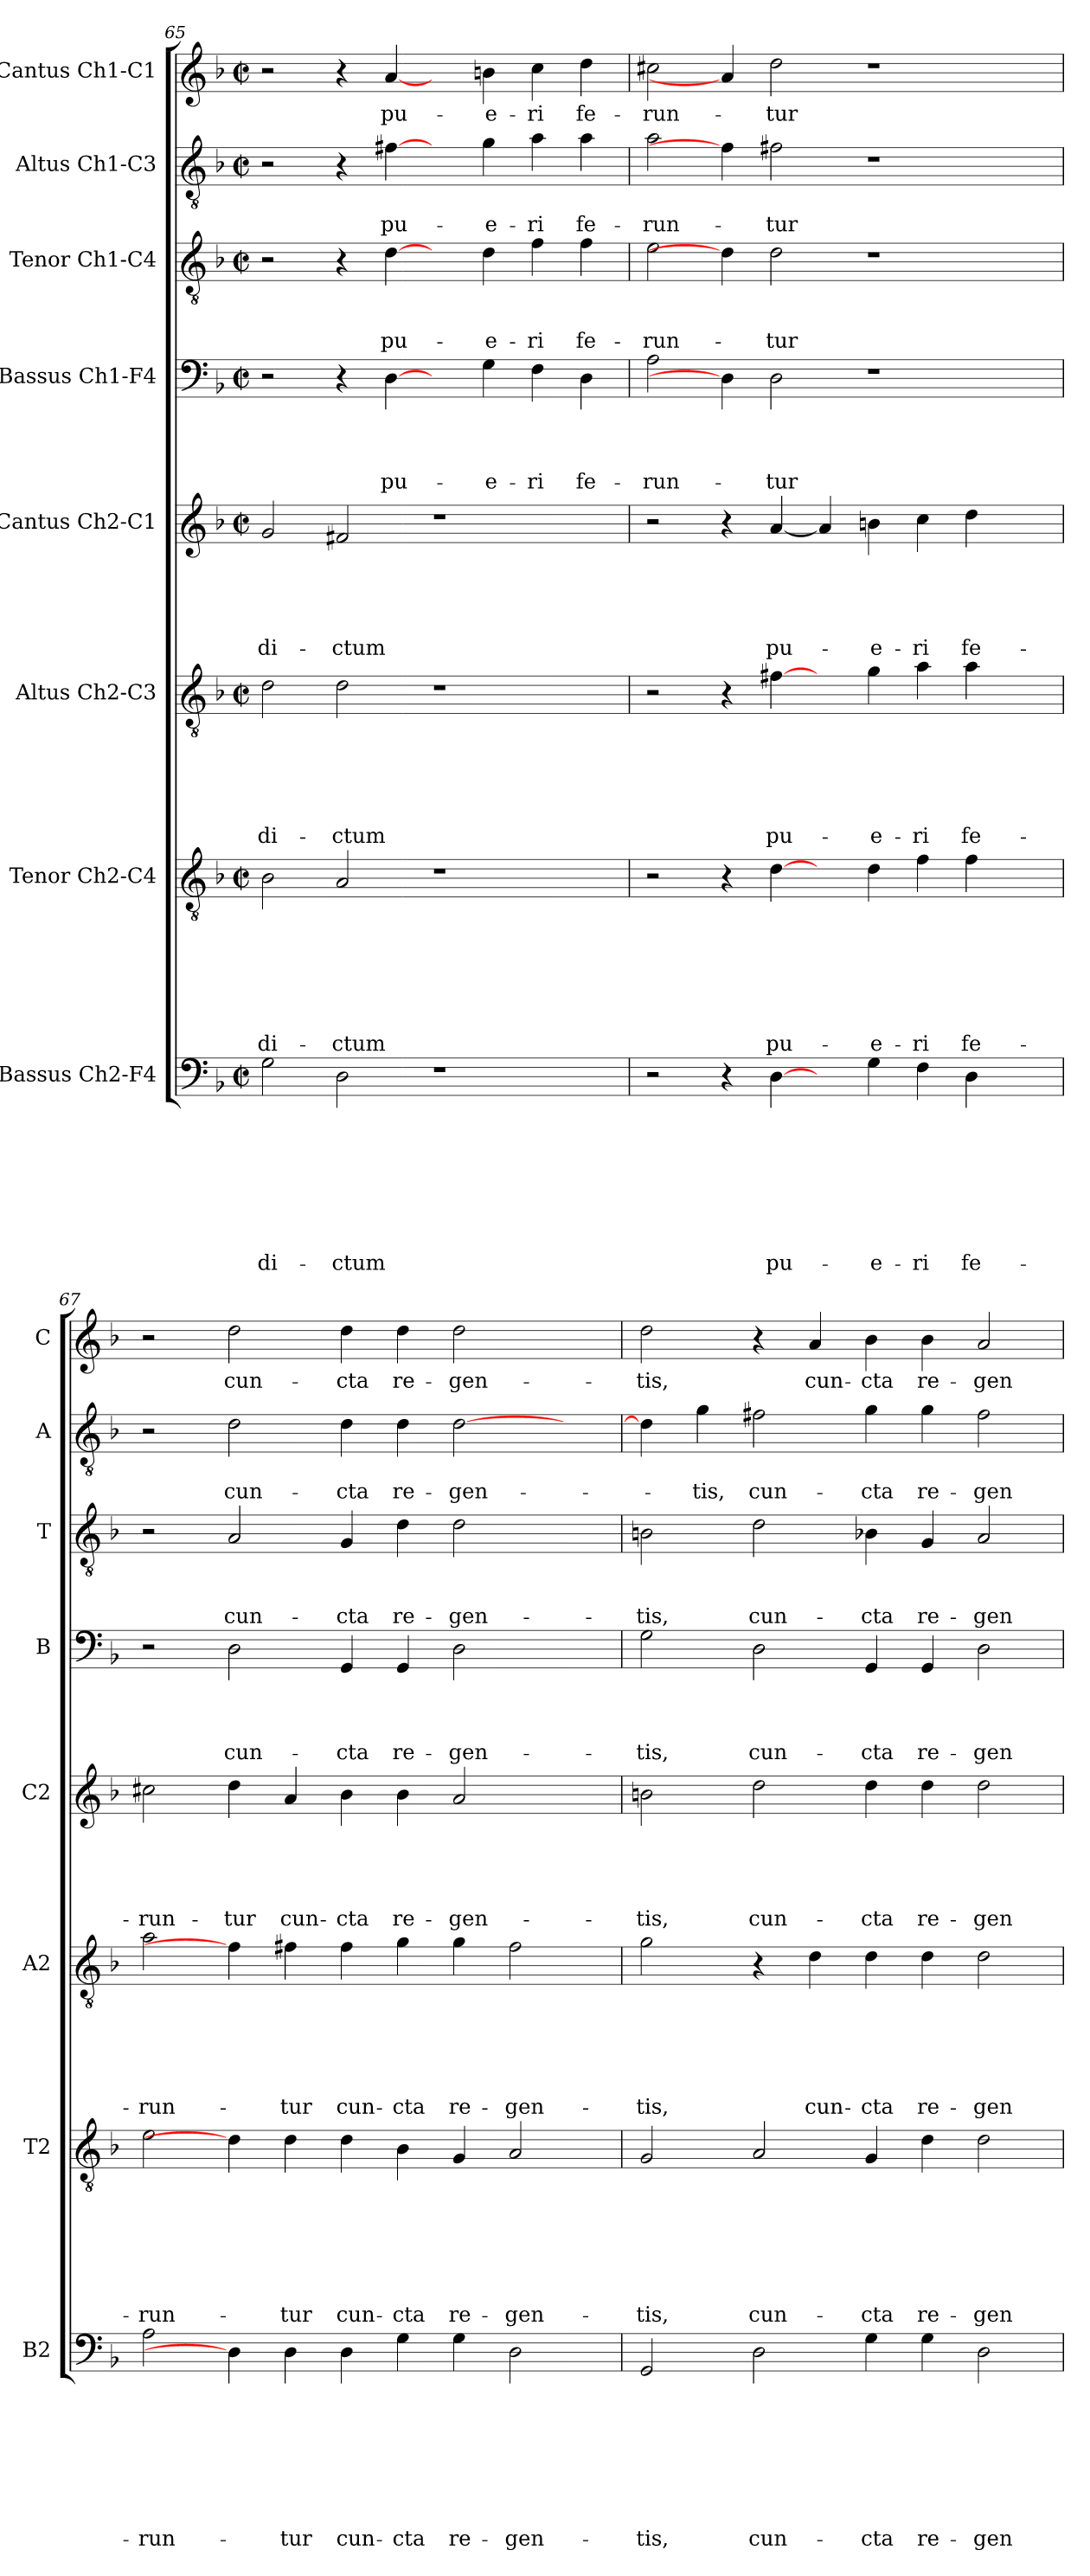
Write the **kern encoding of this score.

**kern	**text	**text	**text	**text	**text	**text	**text	**text	**kern	**text	**text	**text	**text	**text	**text	**text	**kern	**text	**text	**text	**text	**text	**text	**kern	**text	**text	**text	**text	**text	**kern	**text	**text	**text	**text	**kern	**text	**text	**text	**kern	**text	**text	**kern	**text
*part8	*part8	*part8	*part8	*part8	*part8	*part8	*part8	*part8	*part7	*part7	*part7	*part7	*part7	*part7	*part7	*part7	*part6	*part6	*part6	*part6	*part6	*part6	*part6	*part5	*part5	*part5	*part5	*part5	*part5	*part4	*part4	*part4	*part4	*part4	*part3	*part3	*part3	*part3	*part2	*part2	*part2	*part1	*part1
*staff8	*staff8	*staff8	*staff8	*staff8	*staff8	*staff8	*staff8	*staff8	*staff7	*staff7	*staff7	*staff7	*staff7	*staff7	*staff7	*staff7	*staff6	*staff6	*staff6	*staff6	*staff6	*staff6	*staff6	*staff5	*staff5	*staff5	*staff5	*staff5	*staff5	*staff4	*staff4	*staff4	*staff4	*staff4	*staff3	*staff3	*staff3	*staff3	*staff2	*staff2	*staff2	*staff1	*staff1
*I"Bassus Ch2-F4	*	*	*	*	*	*	*	*	*I"Tenor Ch2-C4	*	*	*	*	*	*	*	*I"Altus Ch2-C3	*	*	*	*	*	*	*I"Cantus Ch2-C1	*	*	*	*	*	*I"Bassus Ch1-F4	*	*	*	*	*I"Tenor Ch1-C4	*	*	*	*I"Altus Ch1-C3	*	*	*I"Cantus Ch1-C1	*
*I'B2	*	*	*	*	*	*	*	*	*I'T2	*	*	*	*	*	*	*	*I'A2	*	*	*	*	*	*	*I'C2	*	*	*	*	*	*I'B	*	*	*	*	*I'T	*	*	*	*I'A	*	*	*I'C	*
*clefF4	*	*	*	*	*	*	*	*	*clefGv2	*	*	*	*	*	*	*	*clefGv2	*	*	*	*	*	*	*clefG2	*	*	*	*	*	*clefF4	*	*	*	*	*clefGv2	*	*	*	*clefGv2	*	*	*clefG2	*
*k[b-]	*	*	*	*	*	*	*	*	*k[b-]	*	*	*	*	*	*	*	*k[b-]	*	*	*	*	*	*	*k[b-]	*	*	*	*	*	*k[b-]	*	*	*	*	*k[b-]	*	*	*	*k[b-]	*	*	*k[b-]	*
*F:	*	*	*	*	*	*	*	*	*F:	*	*	*	*	*	*	*	*F:	*	*	*	*	*	*	*F:	*	*	*	*	*	*F:	*	*	*	*	*F:	*	*	*	*F:	*	*	*F:	*
*M2/2	*	*	*	*	*	*	*	*	*M2/2	*	*	*	*	*	*	*	*M2/2	*	*	*	*	*	*	*M2/2	*	*	*	*	*	*M2/2	*	*	*	*	*M2/2	*	*	*	*M2/2	*	*	*M2/2	*
*met(c|)	*	*	*	*	*	*	*	*	*met(c|)	*	*	*	*	*	*	*	*met(c|)	*	*	*	*	*	*	*met(c|)	*	*	*	*	*	*met(c|)	*	*	*	*	*met(c|)	*	*	*	*met(c|)	*	*	*met(c|)	*
=65	=65	=65	=65	=65	=65	=65	=65	=65	=65	=65	=65	=65	=65	=65	=65	=65	=65	=65	=65	=65	=65	=65	=65	=65	=65	=65	=65	=65	=65	=65	=65	=65	=65	=65	=65	=65	=65	=65	=65	=65	=65	=65	=65
!	!	!	!	!	!	!	!	!LO:LY:b	!	!	!	!	!	!	!	!LO:LY:b	!	!	!	!	!	!	!LO:LY:b	!	!	!	!	!	!LO:LY:b	!	!	!	!	!	!	!	!	!	!	!	!	!	!
2G\	.	.	.	.	.	.	.	-di-	2B-\	.	.	.	.	.	.	-di-	2d\	.	.	.	.	.	-di-	2g/	.	.	.	.	-di-	2r	.	.	.	.	2r	.	.	.	2r	.	.	2r	.
!	!	!	!	!	!	!	!	!LO:LY:b	!	!	!	!	!	!	!	!LO:LY:b	!	!	!	!	!	!	!LO:LY:b	!	!	!	!	!	!LO:LY:b	!	!	!	!	!	!	!	!	!	!	!	!	!	!
2D\	.	.	.	.	.	.	.	-ctum	2A/	.	.	.	.	.	.	-ctum	2d\	.	.	.	.	.	-ctum	2f#X/	.	.	.	.	-ctum	4r	.	.	.	.	4r	.	.	.	4r	.	.	4r	.
!	!	!	!	!	!	!	!	!	!	!	!	!	!	!	!	!	!	!	!	!	!	!	!	!	!	!	!	!	!	!	!	!	!	!LO:LY:b	!	!	!	!LO:LY:b	!	!	!LO:LY:b	!	!LO:LY:b
.	.	.	.	.	.	.	.	.	.	.	.	.	.	.	.	.	.	.	.	.	.	.	.	.	.	.	.	.	.	[4D\	.	.	.	pu-	[4d\	.	.	pu-	[4f#X\	.	pu-	[4a/	pu-
1r	.	.	.	.	.	.	.	.	1r	.	.	.	.	.	.	.	1r	.	.	.	.	.	.	1r	.	.	.	.	.	4ryy	.	.	.	.	4ryy	.	.	.	4ryy	.	.	4ryy	.
!	!	!	!	!	!	!	!	!	!	!	!	!	!	!	!	!	!	!	!	!	!	!	!	!	!	!	!	!	!	!	!	!	!	!LO:LY:b	!	!	!	!LO:LY:b	!	!	!LO:LY:b	!	!LO:LY:b
.	.	.	.	.	.	.	.	.	.	.	.	.	.	.	.	.	.	.	.	.	.	.	.	.	.	.	.	.	.	4G\	.	.	.	-e-	4d\	.	.	-e-	4g\	.	-e-	4bn\	-e-
!	!	!	!	!	!	!	!	!	!	!	!	!	!	!	!	!	!	!	!	!	!	!	!	!	!	!	!	!	!	!	!	!	!	!LO:LY:b	!	!	!	!LO:LY:b	!	!	!LO:LY:b	!	!LO:LY:b
.	.	.	.	.	.	.	.	.	.	.	.	.	.	.	.	.	.	.	.	.	.	.	.	.	.	.	.	.	.	4F\	.	.	.	-ri	4f\	.	.	-ri	4a\	.	-ri	4cc\	-ri
!	!	!	!	!	!	!	!	!	!	!	!	!	!	!	!	!	!	!	!	!	!	!	!	!	!	!	!	!	!	!	!	!	!	!LO:LY:b	!	!	!	!LO:LY:b	!	!	!LO:LY:b	!	!LO:LY:b
.	.	.	.	.	.	.	.	.	.	.	.	.	.	.	.	.	.	.	.	.	.	.	.	.	.	.	.	.	.	4D\	.	.	.	fe-	4f\	.	.	fe-	4a\	.	fe-	4dd\	fe-
!!LO:PB:g=z
=66	=66	=66	=66	=66	=66	=66	=66	=66	=66	=66	=66	=66	=66	=66	=66	=66	=66	=66	=66	=66	=66	=66	=66	=66	=66	=66	=66	=66	=66	=66	=66	=66	=66	=66	=66	=66	=66	=66	=66	=66	=66	=66	=66
!	!	!	!	!	!	!	!	!	!	!	!	!	!	!	!	!	!	!	!	!	!	!	!	!	!	!	!	!	!	!	!	!	!	!LO:LY:b	!	!	!	!LO:LY:b	!	!	!LO:LY:b	!	!LO:LY:b
2r	.	.	.	.	.	.	.	.	2r	.	.	.	.	.	.	.	2r	.	.	.	.	.	.	2r	.	.	.	.	.	2A\	.	.	.	-run-	2e\	.	.	-run-	2a\	.	-run-	2cc#X\	-run-
4r	.	.	.	.	.	.	.	.	4r	.	.	.	.	.	.	.	4r	.	.	.	.	.	.	4r	.	.	.	.	.	4D\]	.	.	.	.	4d\]	.	.	.	4f#\]	.	.	4a/]	.
!	!	!	!	!	!	!	!	!LO:LY:b	!	!	!	!	!	!	!	!LO:LY:b	!	!	!	!	!	!	!LO:LY:b	!	!	!	!	!	!LO:LY:b	!	!	!	!	!LO:LY:b	!	!	!	!LO:LY:b	!	!	!LO:LY:b	!	!LO:LY:b
[4D\	.	.	.	.	.	.	.	pu-	[4d\	.	.	.	.	.	.	pu-	[4f#X\	.	.	.	.	.	pu-	[4a/	.	.	.	.	pu-	2D\	.	.	.	-tur	2d\	.	.	-tur	2f#X\	.	-tur	2dd\	-tur
4ryy	.	.	.	.	.	.	.	.	4ryy	.	.	.	.	.	.	.	4ryy	.	.	.	.	.	.	4a/]	.	.	.	.	.	.	.	.	.	.	.	.	.	.	.	.	.	.	.
!	!	!	!	!	!	!	!	!LO:LY:b	!	!	!	!	!	!	!	!LO:LY:b	!	!	!	!	!	!	!LO:LY:b	!	!	!	!	!	!LO:LY:b	!	!	!	!	!	!	!	!	!	!	!	!	!	!
4G\	.	.	.	.	.	.	.	-e-	4d\	.	.	.	.	.	.	-e-	4g\	.	.	.	.	.	-e-	4bn\	.	.	.	.	-e-	1r	.	.	.	.	1r	.	.	.	1r	.	.	1r	.
!	!	!	!	!	!	!	!	!LO:LY:b	!	!	!	!	!	!	!	!LO:LY:b	!	!	!	!	!	!	!LO:LY:b	!	!	!	!	!	!LO:LY:b	!	!	!	!	!	!	!	!	!	!	!	!	!	!
4F\	.	.	.	.	.	.	.	-ri	4f\	.	.	.	.	.	.	-ri	4a\	.	.	.	.	.	-ri	4cc\	.	.	.	.	-ri	.	.	.	.	.	.	.	.	.	.	.	.	.	.
!	!	!	!	!	!	!	!	!LO:LY:b	!	!	!	!	!	!	!	!LO:LY:b	!	!	!	!	!	!	!LO:LY:b	!	!	!	!	!	!LO:LY:b	!	!	!	!	!	!	!	!	!	!	!	!	!	!
4D\	.	.	.	.	.	.	.	fe-	4f\	.	.	.	.	.	.	fe-	4a\	.	.	.	.	.	fe-	4dd\	.	.	.	.	fe-	.	.	.	.	.	.	.	.	.	.	.	.	.	.
4ryy	.	.	.	.	.	.	.	.	4ryy	.	.	.	.	.	.	.	4ryy	.	.	.	.	.	.	4ryy	.	.	.	.	.	.	.	.	.	.	.	.	.	.	.	.	.	.	.
=67	=67	=67	=67	=67	=67	=67	=67	=67	=67	=67	=67	=67	=67	=67	=67	=67	=67	=67	=67	=67	=67	=67	=67	=67	=67	=67	=67	=67	=67	=67	=67	=67	=67	=67	=67	=67	=67	=67	=67	=67	=67	=67	=67
!	!	!	!	!	!	!	!	!LO:LY:b	!	!	!	!	!	!	!	!LO:LY:b	!	!	!	!	!	!	!LO:LY:b	!	!	!	!	!	!LO:LY:b	!	!	!	!	!	!	!	!	!	!	!	!	!	!
2A\	.	.	.	.	.	.	.	-run-	2e\	.	.	.	.	.	.	-run-	2a\	.	.	.	.	.	-run-	2cc#X\	.	.	.	.	-run-	2r	.	.	.	.	2r	.	.	.	2r	.	.	2r	.
!	!	!	!	!	!	!	!	!	!	!	!	!	!	!	!	!	!	!	!	!	!	!	!	!	!	!	!	!	!LO:LY:b	!	!	!	!	!LO:LY:b	!	!	!	!LO:LY:b	!	!	!LO:LY:b	!	!LO:LY:b
4D\]	.	.	.	.	.	.	.	.	4d\]	.	.	.	.	.	.	.	4f#\]	.	.	.	.	.	.	4dd\	.	.	.	.	-tur	2D\	.	.	.	cun-	2A/	.	.	cun-	2d\	.	cun-	2dd\	cun-
!	!	!	!	!	!	!	!	!LO:LY:b	!	!	!	!	!	!	!	!LO:LY:b	!	!	!	!	!	!	!LO:LY:b	!	!	!	!	!	!LO:LY:b	!	!	!	!	!	!	!	!	!	!	!	!	!	!
4D\	.	.	.	.	.	.	.	-tur	4d\	.	.	.	.	.	.	-tur	4f#X\	.	.	.	.	.	-tur	4a/	.	.	.	.	cun-	.	.	.	.	.	.	.	.	.	.	.	.	.	.
!	!	!	!	!	!	!	!	!LO:LY:b	!	!	!	!	!	!	!	!LO:LY:b	!	!	!	!	!	!	!LO:LY:b	!	!	!	!	!	!LO:LY:b	!	!	!	!	!LO:LY:b	!	!	!	!LO:LY:b	!	!	!LO:LY:b	!	!LO:LY:b
4D\	.	.	.	.	.	.	.	cun-	4d\	.	.	.	.	.	.	cun-	4f#\	.	.	.	.	.	cun-	4b-\	.	.	.	.	-cta	4GG/	.	.	.	-cta	4G/	.	.	-cta	4d\	.	-cta	4dd\	-cta
!	!	!	!	!	!	!	!	!LO:LY:b	!	!	!	!	!	!	!	!LO:LY:b	!	!	!	!	!	!	!LO:LY:b	!	!	!	!	!	!LO:LY:b	!	!	!	!	!LO:LY:b	!	!	!	!LO:LY:b	!	!	!LO:LY:b	!	!LO:LY:b
4G\	.	.	.	.	.	.	.	-cta	4B-\	.	.	.	.	.	.	-cta	4g\	.	.	.	.	.	-cta	4b-\	.	.	.	.	re-	4GG/	.	.	.	re-	4d\	.	.	re-	4d\	.	re-	4dd\	re-
!	!	!	!	!	!	!	!	!LO:LY:b	!	!	!	!	!	!	!	!LO:LY:b	!	!	!	!	!	!	!LO:LY:b	!	!	!	!	!	!LO:LY:b	!	!	!	!	!LO:LY:b	!	!	!	!LO:LY:b	!	!	!LO:LY:b	!	!LO:LY:b
4G\	.	.	.	.	.	.	.	re-	4G/	.	.	.	.	.	.	re-	4g\	.	.	.	.	.	re-	2a/	.	.	.	.	-gen-	2D\	.	.	.	-gen-	2d\	.	.	-gen-	[2d\	.	-gen-	2dd\	-gen-
!	!	!	!	!	!	!	!	!LO:LY:b	!	!	!	!	!	!	!	!LO:LY:b	!	!	!	!	!	!	!LO:LY:b	!	!	!	!	!	!	!	!	!	!	!	!	!	!	!	!	!	!	!	!
2D\	.	.	.	.	.	.	.	-gen-	2A/	.	.	.	.	.	.	-gen-	2f#\	.	.	.	.	.	-gen-	.	.	.	.	.	.	.	.	.	.	.	.	.	.	.	.	.	.	.	.
.	.	.	.	.	.	.	.	.	.	.	.	.	.	.	.	.	.	.	.	.	.	.	.	4ryy	.	.	.	.	.	4ryy	.	.	.	.	4ryy	.	.	.	4ryy	.	.	4ryy	.
=68	=68	=68	=68	=68	=68	=68	=68	=68	=68	=68	=68	=68	=68	=68	=68	=68	=68	=68	=68	=68	=68	=68	=68	=68	=68	=68	=68	=68	=68	=68	=68	=68	=68	=68	=68	=68	=68	=68	=68	=68	=68	=68	=68
!	!	!	!	!	!	!	!	!LO:LY:b	!	!	!	!	!	!	!	!LO:LY:b	!	!	!	!	!	!	!LO:LY:b	!	!	!	!	!	!LO:LY:b	!	!	!	!	!LO:LY:b	!	!	!	!LO:LY:b	!	!	!	!	!LO:LY:b
2GG/	.	.	.	.	.	.	.	-tis,	2G/	.	.	.	.	.	.	-tis,	2g\	.	.	.	.	.	-tis,	2bn\	.	.	.	.	-tis,	2G\	.	.	.	-tis,	2Bn\	.	.	-tis,	4d\]	.	.	2dd\	-tis,
!	!	!	!	!	!	!	!	!	!	!	!	!	!	!	!	!	!	!	!	!	!	!	!	!	!	!	!	!	!	!	!	!	!	!	!	!	!	!	!	!	!LO:LY:b	!	!
.	.	.	.	.	.	.	.	.	.	.	.	.	.	.	.	.	.	.	.	.	.	.	.	.	.	.	.	.	.	.	.	.	.	.	.	.	.	.	4g\	.	-tis,	.	.
!	!	!	!	!	!	!	!	!LO:LY:b	!	!	!	!	!	!	!	!LO:LY:b	!	!	!	!	!	!	!	!	!	!	!	!	!LO:LY:b	!	!	!	!	!LO:LY:b	!	!	!	!LO:LY:b	!	!	!LO:LY:b	!	!
2D\	.	.	.	.	.	.	.	cun-	2A/	.	.	.	.	.	.	cun-	4r	.	.	.	.	.	.	2dd\	.	.	.	.	cun-	2D\	.	.	.	cun-	2d\	.	.	cun-	2f#X\	.	cun-	4r	.
!	!	!	!	!	!	!	!	!	!	!	!	!	!	!	!	!	!	!	!	!	!	!	!LO:LY:b	!	!	!	!	!	!	!	!	!	!	!	!	!	!	!	!	!	!	!	!LO:LY:b
.	.	.	.	.	.	.	.	.	.	.	.	.	.	.	.	.	4d\	.	.	.	.	.	cun-	.	.	.	.	.	.	.	.	.	.	.	.	.	.	.	.	.	.	4a/	cun-
!	!	!	!	!	!	!	!	!LO:LY:b	!	!	!	!	!	!	!	!LO:LY:b	!	!	!	!	!	!	!LO:LY:b	!	!	!	!	!	!LO:LY:b	!	!	!	!	!LO:LY:b	!	!	!	!LO:LY:b	!	!	!LO:LY:b	!	!LO:LY:b
4G\	.	.	.	.	.	.	.	-cta	4G/	.	.	.	.	.	.	-cta	4d\	.	.	.	.	.	-cta	4dd\	.	.	.	.	-cta	4GG/	.	.	.	-cta	4B-X\	.	.	-cta	4g\	.	-cta	4b-\	-cta
!	!	!	!	!	!	!	!	!LO:LY:b	!	!	!	!	!	!	!	!LO:LY:b	!	!	!	!	!	!	!LO:LY:b	!	!	!	!	!	!LO:LY:b	!	!	!	!	!LO:LY:b	!	!	!	!LO:LY:b	!	!	!LO:LY:b	!	!LO:LY:b
4G\	.	.	.	.	.	.	.	re-	4d\	.	.	.	.	.	.	re-	4d\	.	.	.	.	.	re-	4dd\	.	.	.	.	re-	4GG/	.	.	.	re-	4G/	.	.	re-	4g\	.	re-	4b-\	re-
!	!	!	!	!	!	!	!	!LO:LY:b	!	!	!	!	!	!	!	!LO:LY:b	!	!	!	!	!	!	!LO:LY:b	!	!	!	!	!	!LO:LY:b	!	!	!	!	!LO:LY:b	!	!	!	!LO:LY:b	!	!	!LO:LY:b	!	!LO:LY:b
2D\	.	.	.	.	.	.	.	-gen-	2d\	.	.	.	.	.	.	-gen-	2d\	.	.	.	.	.	-gen-	2dd\	.	.	.	.	-gen-	2D\	.	.	.	-gen-	2A/	.	.	-gen-	2f#\	.	-gen-	2a/	-gen-
=	=	=	=	=	=	=	=	=	=	=	=	=	=	=	=	=	=	=	=	=	=	=	=	=	=	=	=	=	=	=	=	=	=	=	=	=	=	=	=	=	=	=	=
*-	*-	*-	*-	*-	*-	*-	*-	*-	*-	*-	*-	*-	*-	*-	*-	*-	*-	*-	*-	*-	*-	*-	*-	*-	*-	*-	*-	*-	*-	*-	*-	*-	*-	*-	*-	*-	*-	*-	*-	*-	*-	*-	*-
